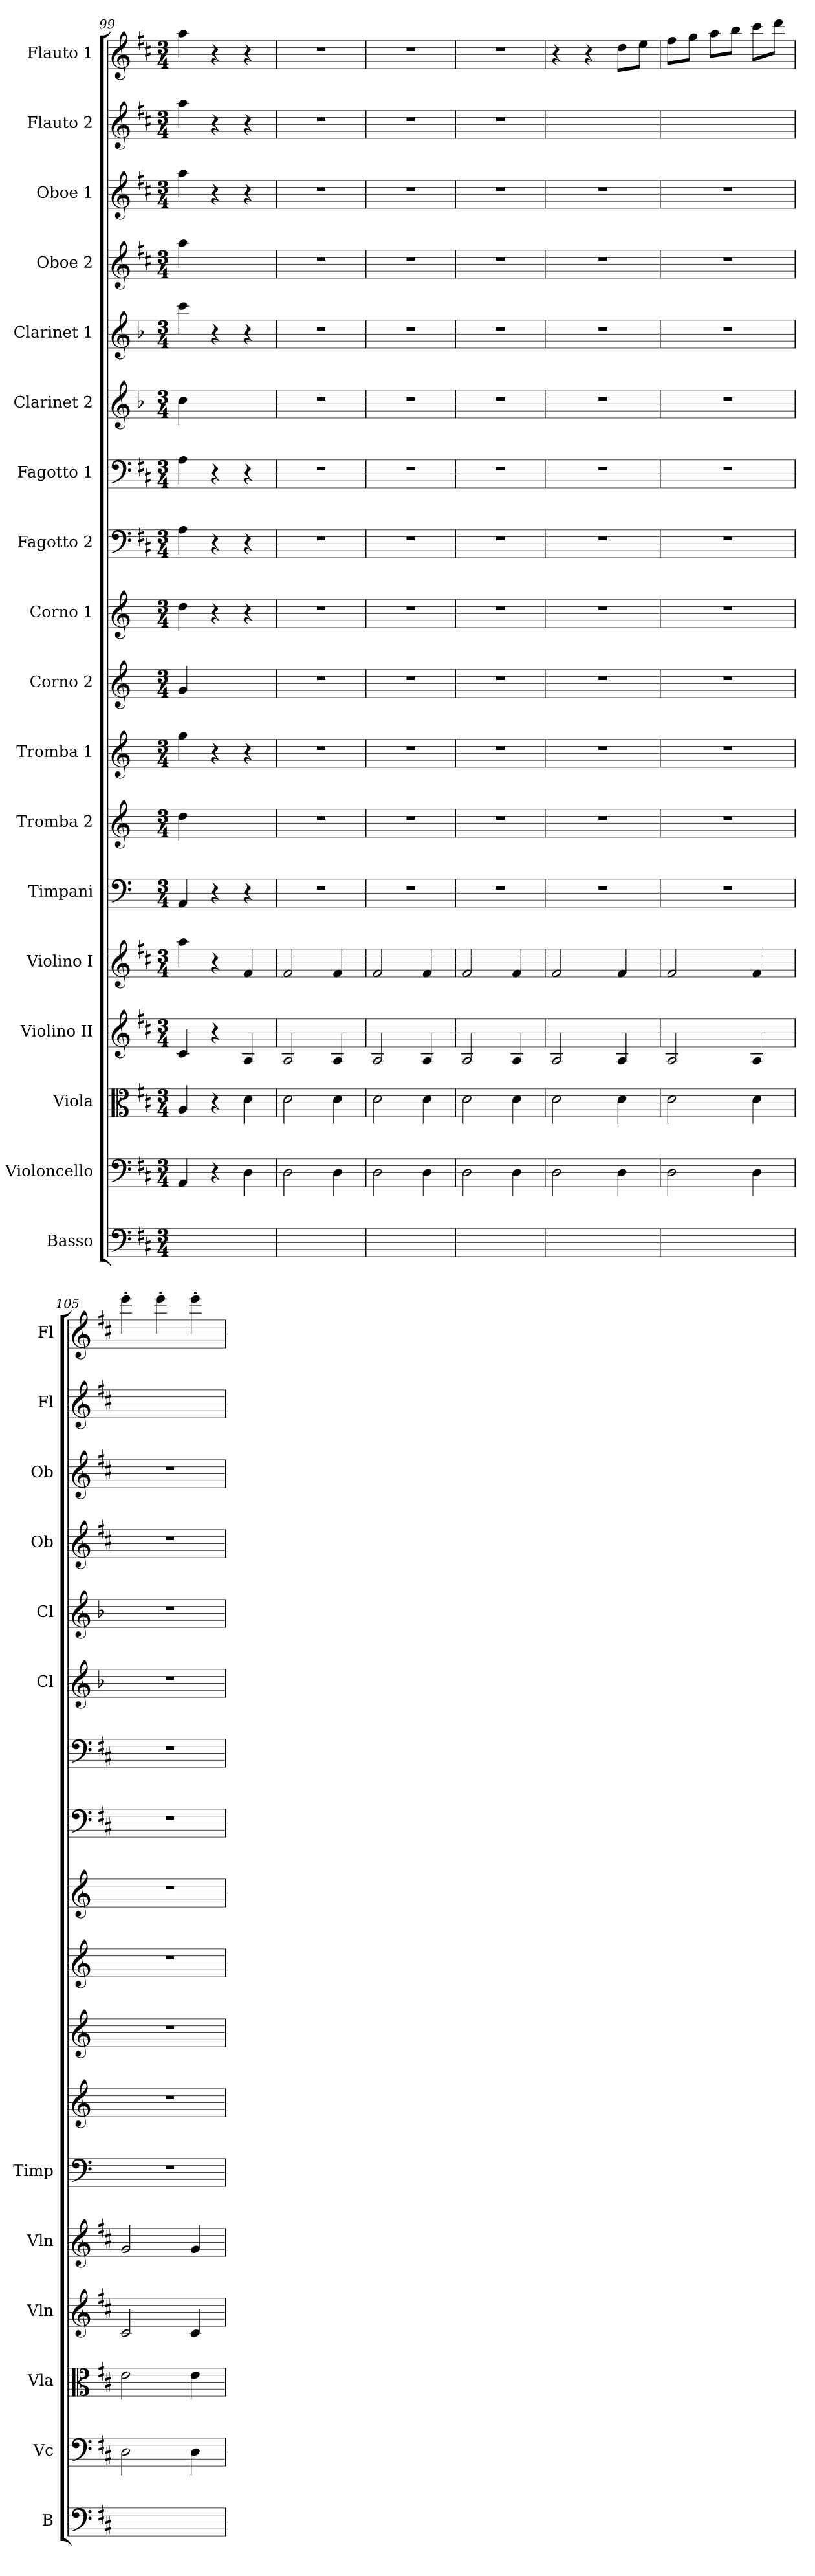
**kern	**kern	**kern	**kern	**kern	**kern	**kern	**kern	**kern	**kern	**kern	**kern	**kern	**kern	**kern	**kern	**kern	**kern
*part18	*part17	*part16	*part15	*part14	*part13	*part12	*part11	*part10	*part9	*part8	*part7	*part6	*part5	*part4	*part3	*part2	*part1
*staff18	*staff17	*staff16	*staff15	*staff14	*staff13	*staff12	*staff11	*staff10	*staff9	*staff8	*staff7	*staff6	*staff5	*staff4	*staff3	*staff2	*staff1
*I"Basso	*I"Violoncello	*I"Viola	*I"Violino II	*I"Violino I	*I"Timpani	*I"Tromba 2	*I"Tromba 1	*I"Corno 2	*I"Corno 1	*I"Fagotto 2	*I"Fagotto 1	*I"Clarinet 2	*I"Clarinet 1	*I"Oboe 2	*I"Oboe 1	*I"Flauto 2	*I"Flauto 1
*I'B	*I'Vc	*I'Vla	*I'Vln	*I'Vln	*I'Timp	*	*	*	*	*	*	*I'Cl	*I'Cl	*I'Ob	*I'Ob	*I'Fl	*I'Fl
*clefF4	*clefF4	*clefC3	*clefG2	*clefG2	*clefF4	*clefG2	*clefG2	*clefG2	*clefG2	*clefF4	*clefF4	*clefG2	*clefG2	*clefG2	*clefG2	*clefG2	*clefG2
*ITrd7c12	*	*	*	*	*	*ITrd-1c-2	*ITrd-1c-2	*ITrd6c10	*ITrd6c10	*	*	*ITrd2c3	*ITrd2c3	*	*	*	*
*k[f#c#]	*k[f#c#]	*k[f#c#]	*k[f#c#]	*k[f#c#]	*	*	*	*	*	*k[f#c#]	*k[f#c#]	*k[f#c#]	*k[f#c#]	*k[f#c#]	*k[f#c#]	*k[f#c#]	*k[f#c#]
*M3/4	*M3/4	*M3/4	*M3/4	*M3/4	*M3/4	*M3/4	*M3/4	*M3/4	*M3/4	*M3/4	*M3/4	*M3/4	*M3/4	*M3/4	*M3/4	*M3/4	*M3/4
=99	=99	=99	=99	=99	=99	=99	=99	=99	=99	=99	=99	=99	=99	=99	=99	=99	=99
2.ryy	4AA	4A	4c#	4aa	4AA	4ee	4aa	4A	4e	4A	4A	4a	4aa	4aa	4aa	4aa	4aa
.	4r	4r	4r	4r	4r	4ryy	4r	4ryy	4r	4r	4r	4ryy	4r	4ryy	4r	4r	4r
.	4D	4d	4A	4f#	4r	4ryy	4r	4ryy	4r	4r	4r	4ryy	4r	4ryy	4r	4r	4r
=100	=100	=100	=100	=100	=100	=100	=100	=100	=100	=100	=100	=100	=100	=100	=100	=100	=100
2.ryy	2D	2d	2A	2f#	2.r	2.r	2.r	2.r	2.r	2.r	2.r	2.r	2.r	2.r	2.r	2.r	2.r
.	4D	4d	4A	4f#	.	.	.	.	.	.	.	.	.	.	.	.	.
=101	=101	=101	=101	=101	=101	=101	=101	=101	=101	=101	=101	=101	=101	=101	=101	=101	=101
2.ryy	2D	2d	2A	2f#	2.r	2.r	2.r	2.r	2.r	2.r	2.r	2.r	2.r	2.r	2.r	2.r	2.r
.	4D	4d	4A	4f#	.	.	.	.	.	.	.	.	.	.	.	.	.
=102	=102	=102	=102	=102	=102	=102	=102	=102	=102	=102	=102	=102	=102	=102	=102	=102	=102
2.ryy	2D	2d	2A	2f#	2.r	2.r	2.r	2.r	2.r	2.r	2.r	2.r	2.r	2.r	2.r	2.r	2.r
.	4D	4d	4A	4f#	.	.	.	.	.	.	.	.	.	.	.	.	.
=103	=103	=103	=103	=103	=103	=103	=103	=103	=103	=103	=103	=103	=103	=103	=103	=103	=103
2.ryy	2D	2d	2A	2f#	2.r	2.r	2.r	2.r	2.r	2.r	2.r	2.r	2.r	2.r	2.r	2.ryy	4r
.	.	.	.	.	.	.	.	.	.	.	.	.	.	.	.	.	4r
.	4D	4d	4A	4f#	.	.	.	.	.	.	.	.	.	.	.	.	8dd\L
.	.	.	.	.	.	.	.	.	.	.	.	.	.	.	.	.	8ee\J
=104	=104	=104	=104	=104	=104	=104	=104	=104	=104	=104	=104	=104	=104	=104	=104	=104	=104
2.ryy	2D	2d	2A	2f#	2.r	2.r	2.r	2.r	2.r	2.r	2.r	2.r	2.r	2.r	2.r	2.ryy	8ff#\L
.	.	.	.	.	.	.	.	.	.	.	.	.	.	.	.	.	8gg\J
.	.	.	.	.	.	.	.	.	.	.	.	.	.	.	.	.	8aa\L
.	.	.	.	.	.	.	.	.	.	.	.	.	.	.	.	.	8bb\J
.	4D	4d	4A	4f#	.	.	.	.	.	.	.	.	.	.	.	.	8ccc#\L
.	.	.	.	.	.	.	.	.	.	.	.	.	.	.	.	.	8ddd\J
=105	=105	=105	=105	=105	=105	=105	=105	=105	=105	=105	=105	=105	=105	=105	=105	=105	=105
2.ryy	2D	2e	2c#	2g	2.r	2.r	2.r	2.r	2.r	2.r	2.r	2.r	2.r	2.r	2.r	2.ryy	4eee'
.	.	.	.	.	.	.	.	.	.	.	.	.	.	.	.	.	4eee'
.	4D	4e	4c#	4g	.	.	.	.	.	.	.	.	.	.	.	.	4eee'
=	=	=	=	=	=	=	=	=	=	=	=	=	=	=	=	=	=
*-	*-	*-	*-	*-	*-	*-	*-	*-	*-	*-	*-	*-	*-	*-	*-	*-	*-
